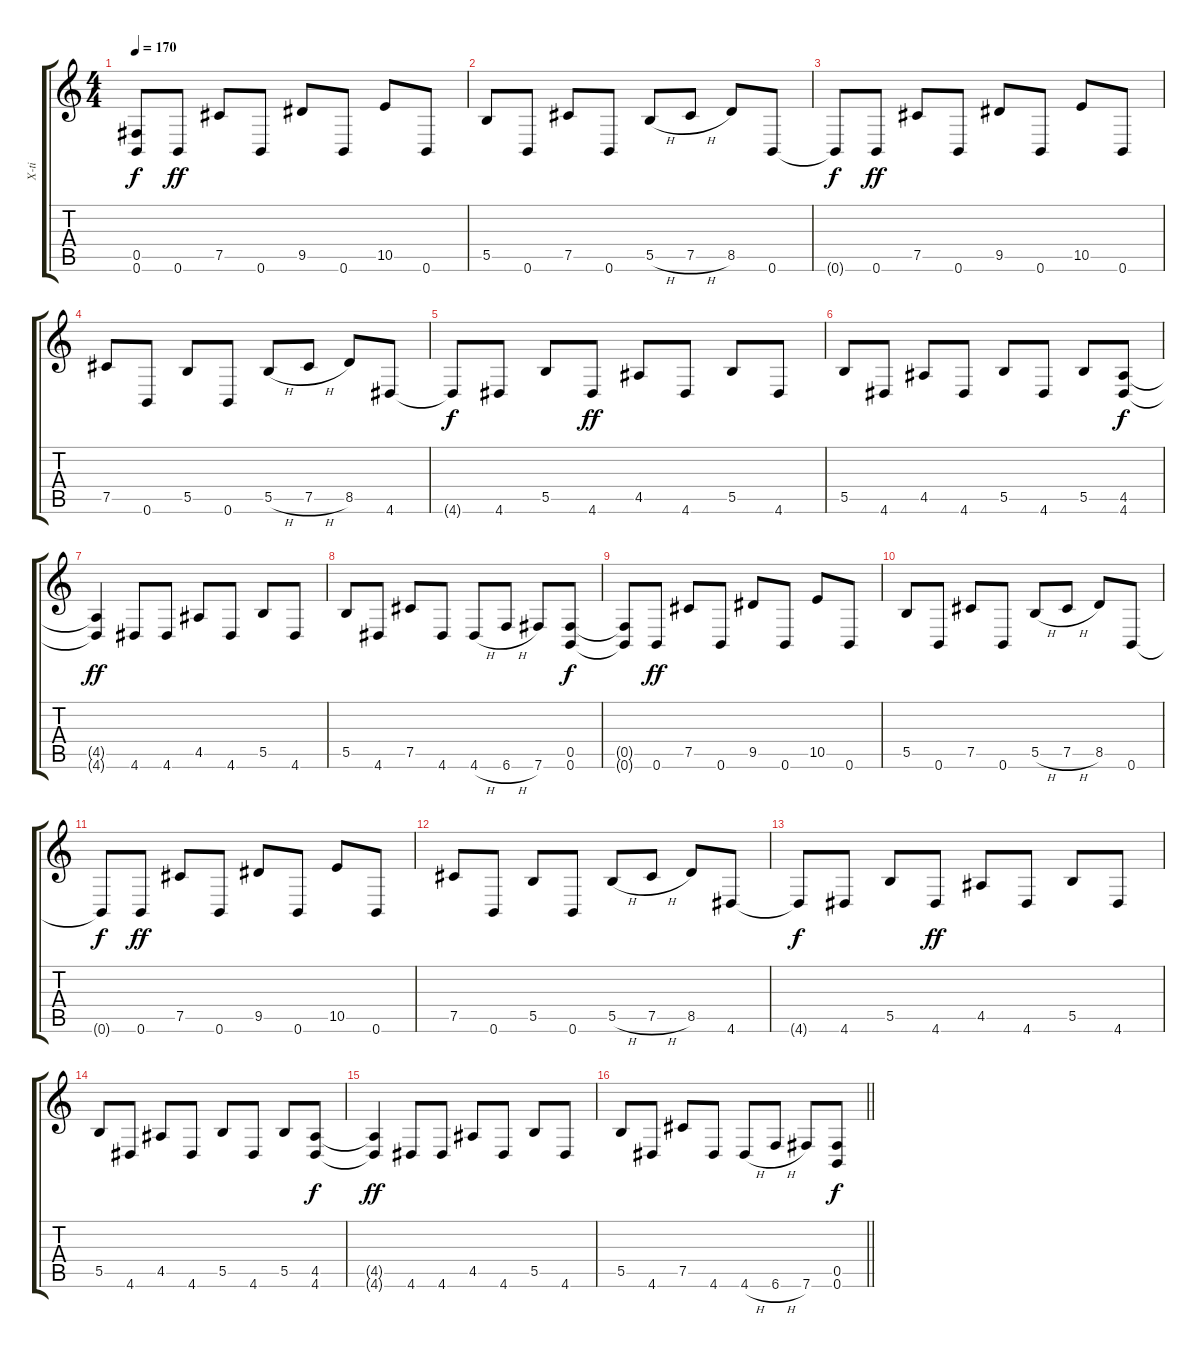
\track ("X-ti" "X-ti") {instrument distortionguitar}
\staff {score tabs}
\tuning (Db4 Ab3 E3 B2 Gb2 B1) {hide}
\ts (4 4)
\tempo 170
\clef g2
\ks c
(0.5{t} 0.6{t}).8{dy f} 0.6.8{dy ff} 7.5.8 0.6.8 9.5.8 0.6.8 10.5.8 0.6.8 |
5.5.8 0.6.8 7.5.8 0.6.8 5.5{h}.8 7.5{h}.8 8.5.8 0.6.8 |
0.6{t}.8{dy f} 0.6.8{dy ff} 7.5.8 0.6.8 9.5.8 0.6.8 10.5.8 0.6.8 |
7.5.8 0.6.8 5.5.8 0.6.8 5.5{h}.8 7.5{h}.8 8.5.8 4.6.8 |
4.6{t}.8{dy f} 4.6.8 5.5.8 4.6.8{dy ff} 4.5.8 4.6.8 5.5.8 4.6.8 |
5.5.8 4.6.8 4.5.8 4.6.8 5.5.8 4.6.8 5.5.8 (4.5 4.6).8{dy f} |
(4.5{t} 4.6{t}).4{dy ff} 4.6.8 4.6.8 4.5.8 4.6.8 5.5.8 4.6.8 |
5.5.8 4.6.8 7.5.8 4.6.8 4.6{h}.8 6.6{h}.8 7.6.8 (0.5 0.6).8{dy f} |
(0.5{t} 0.6{t}).8 0.6.8{dy ff} 7.5.8 0.6.8 9.5.8 0.6.8 10.5.8 0.6.8 |
5.5.8 0.6.8 7.5.8 0.6.8 5.5{h}.8 7.5{h}.8 8.5.8 0.6.8 |
0.6{t}.8{dy f} 0.6.8{dy ff} 7.5.8 0.6.8 9.5.8 0.6.8 10.5.8 0.6.8 |
7.5.8 0.6.8 5.5.8 0.6.8 5.5{h}.8 7.5{h}.8 8.5.8 4.6.8 |
4.6{t}.8{dy f} 4.6.8 5.5.8 4.6.8{dy ff} 4.5.8 4.6.8 5.5.8 4.6.8 |
5.5.8 4.6.8 4.5.8 4.6.8 5.5.8 4.6.8 5.5.8 (4.5 4.6).8{dy f} |
(4.5{t} 4.6{t}).4{dy ff} 4.6.8 4.6.8 4.5.8 4.6.8 5.5.8 4.6.8 |
\barLineRight lightlight
5.5.8 4.6.8 7.5.8 4.6.8 4.6{h}.8 6.6{h}.8 7.6.8 (0.5 0.6).8{dy f}
